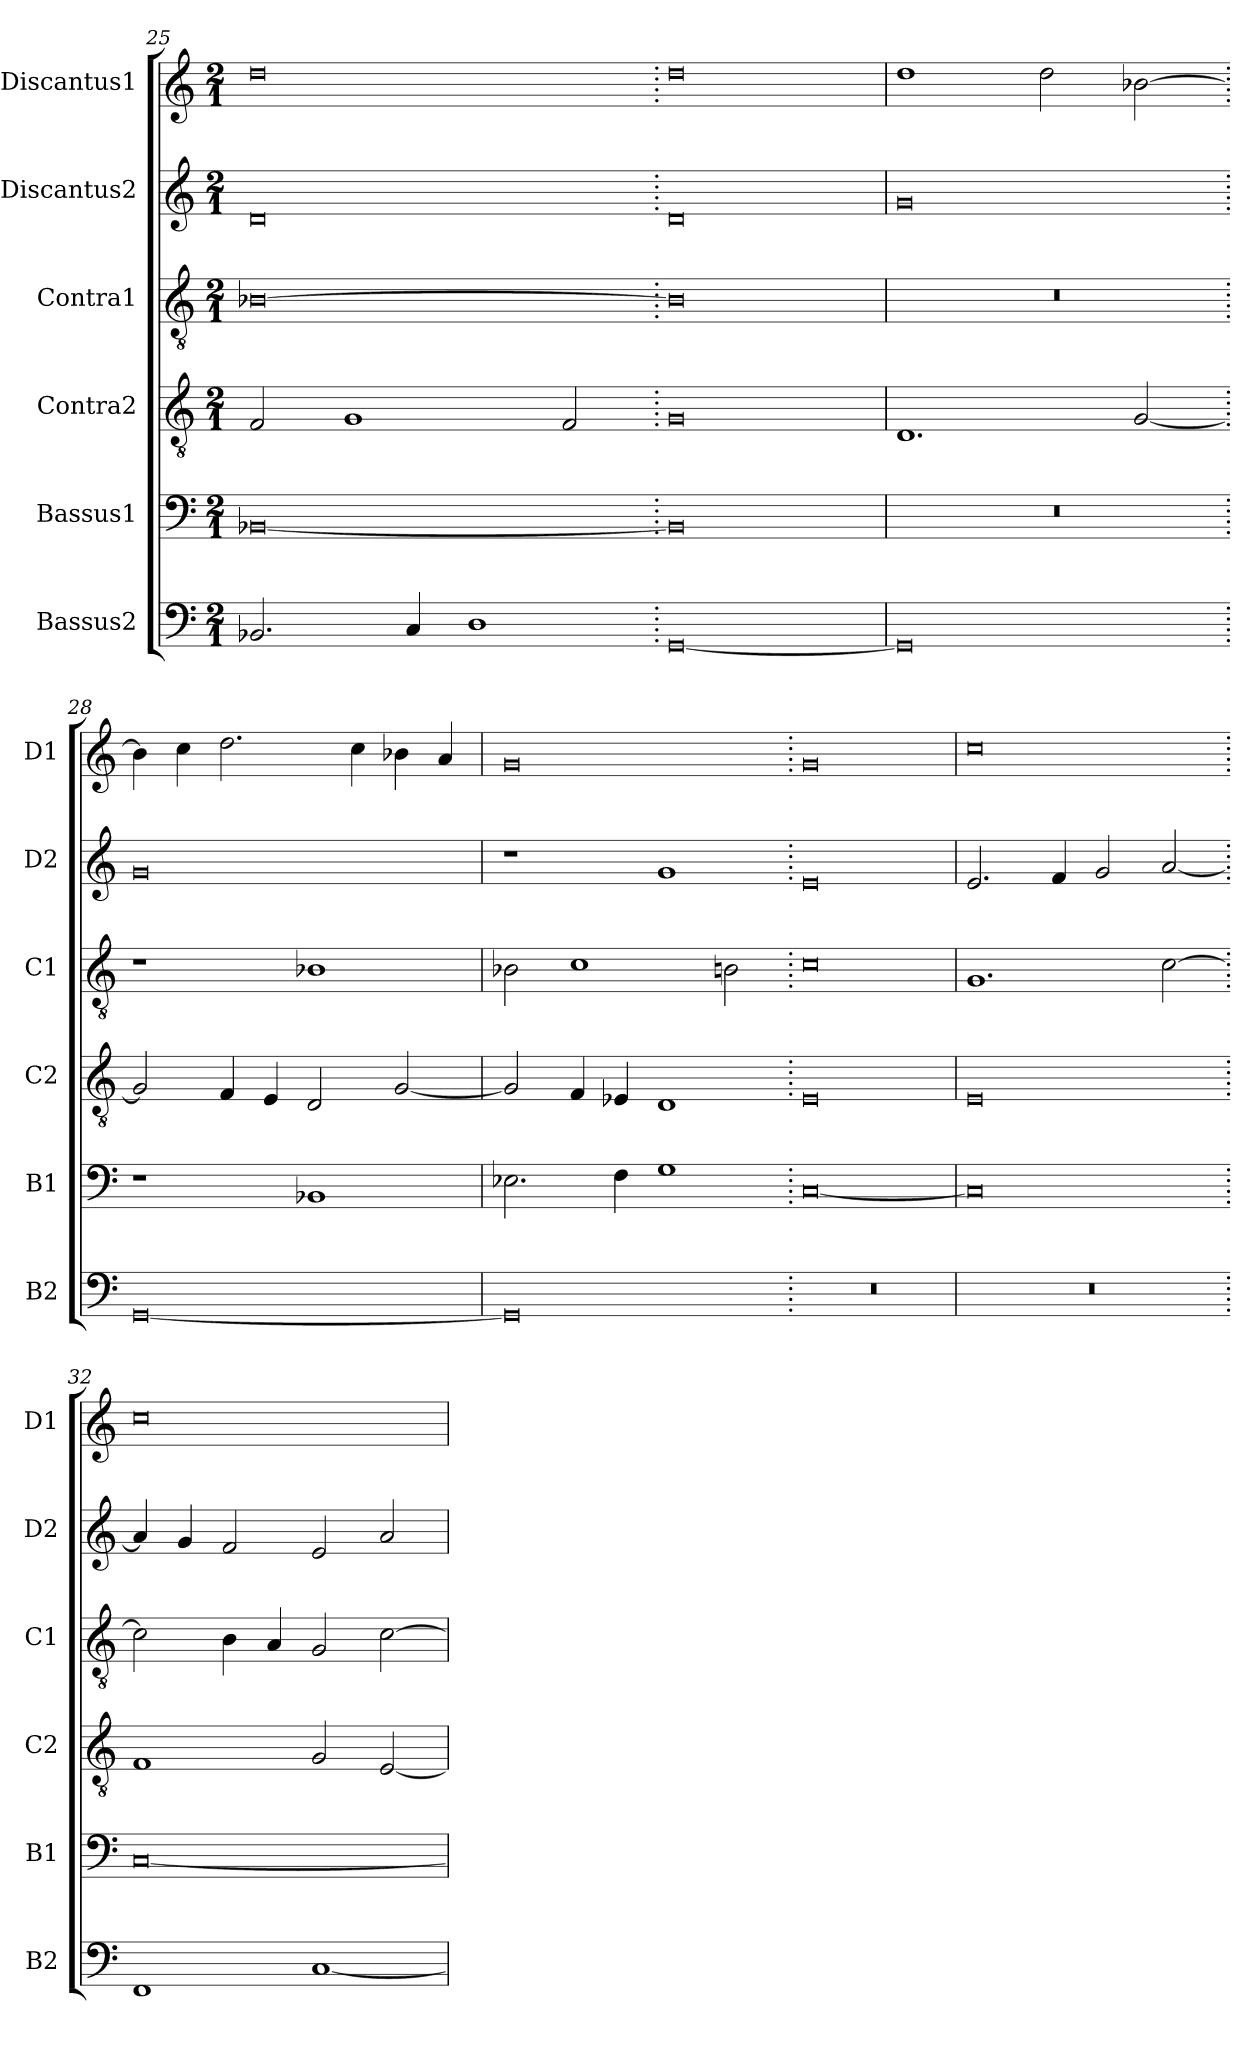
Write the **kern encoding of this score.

**kern	**kern	**kern	**kern	**kern	**kern
*part6	*part5	*part4	*part3	*part2	*part1
*staff6	*staff5	*staff4	*staff3	*staff2	*staff1
*I"Bassus2	*I"Bassus1	*I"Contra2	*I"Contra1	*I"Discantus2	*I"Discantus1
*I'B2	*I'B1	*I'C2	*I'C1	*I'D2	*I'D1
*clefF4	*clefF4	*clefGv2	*clefGv2	*clefG2	*clefG2
*k[]	*k[]	*k[]	*k[]	*k[]	*k[]
*M2/1	*M2/1	*M2/1	*M2/1	*M2/1	*M2/1
=25	=25	=25	=25	=25	=25
2.BB-X/	[0BB-X	2F/	[0B-X	0d	0dd
.	.	1G	.	.	.
4C/	.	.	.	.	.
1D	.	.	.	.	.
.	.	2F/	.	.	.
=26.	=26.	=26.	=26.	=26.	=26.
[0GG	0BB-]	0G	0B-]	0d	0dd
=27	=27	=27	=27	=27	=27
0GG]	0r	1.D	0r	0g	1dd
.	.	.	.	.	2dd\
.	.	[2G/	.	.	[2b-X\
=28.	=28.	=28.	=28.	=28.	=28.
[0GG	1r	2G/]	1r	0g	4b-\]
.	.	.	.	.	4cc\
.	.	4F/	.	.	2.dd\
.	.	4E/	.	.	.
.	1BB-X	2D/	1B-X	.	.
.	.	.	.	.	4cc\
.	.	[2G/	.	.	4b-X\
.	.	.	.	.	4a/
=29	=29	=29	=29	=29	=29
0GG]	2.E-X\	2G/]	2B-X\	1r	0g
.	.	4F/	1c	.	.
.	4F\	4E-X/	.	.	.
.	1G	1D	.	1g	.
.	.	.	2Bn\	.	.
=30.	=30.	=30.	=30.	=30.	=30.
0r	[0C	0E	0c	0e	0g
=31	=31	=31	=31	=31	=31
0r	0C]	0E	1.G	2.e/	0cc
.	.	.	.	4f/	.
.	.	.	.	2g/	.
.	.	.	[2c\	[2a/	.
=32.	=32.	=32.	=32.	=32.	=32.
1FF	[0C	1F	2c\]	4a/]	0cc
.	.	.	.	4g/	.
.	.	.	4B\	2f/	.
.	.	.	4A/	.	.
[1C	.	2G/	2G/	2e/	.
.	.	[2E/	[2c\	2a/	.
=	=	=	=	=	=
*-	*-	*-	*-	*-	*-
